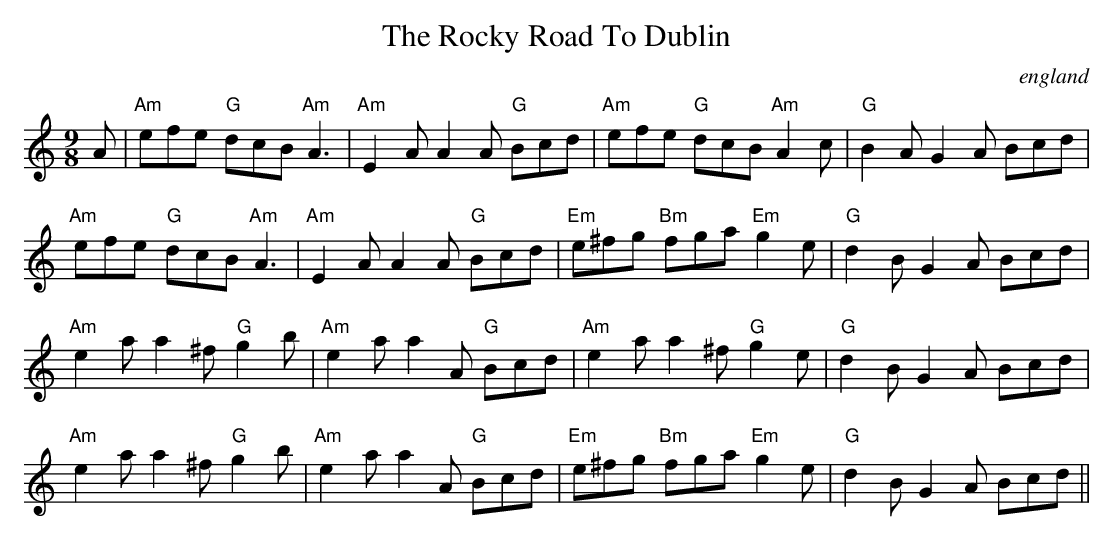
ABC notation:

X:1
T:The Rocky Road To Dublin
O:england
M:9/8
K:Am
A|"Am"efe "G"dcB "Am"A3|"Am"E2A A2A "G"Bcd|"Am"efe "G"dcB "Am"A2c|\
"G"B2A G2A Bcd|
"Am"efe "G"dcB "Am"A3|"Am"E2A A2A "G"Bcd|"Em"e^fg "Bm"fga "Em"g2e|\
"G"d2B G2A Bcd|
"Am"e2a a2^f "G"g2b|"Am"e2a a2A "G"Bcd|"Am"e2a a2^f "G"g2e|"G"d2B G2A Bcd|
"Am"e2a a2^f "G"g2b|"Am"e2a a2A "G"Bcd|"Em"e^fg "Bm"fga "Em"g2e|"G"d2B G2A Bcd\
||
